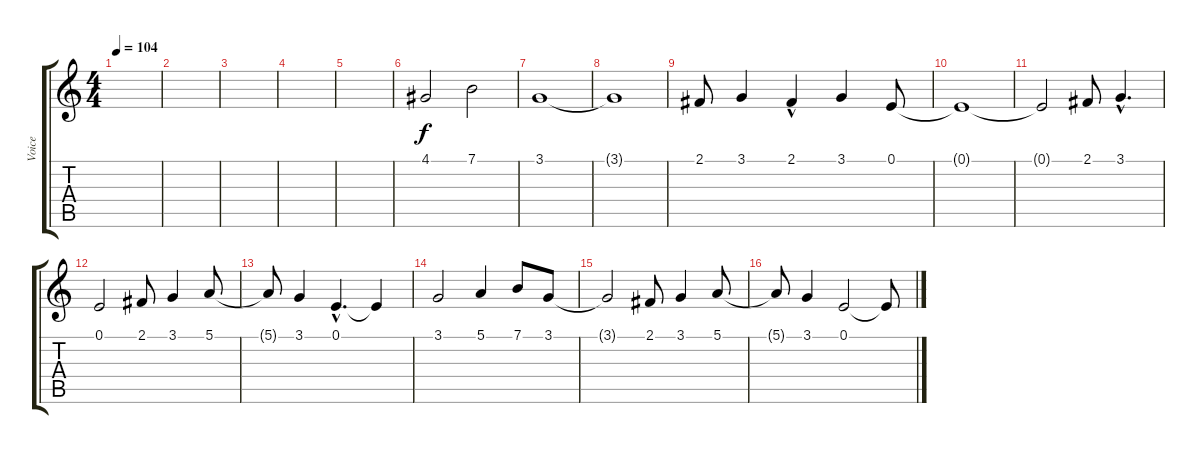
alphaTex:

\track ("Voice" "Voice") {instrument choiraahs}
\staff {score tabs}
\tuning (E4 B3 G3 D3 A2 E2) {hide}
\ts (4 4)
\tempo 104
\clef g2
\ks c
|
|
|
|
|
4.1.2 7.1.2 |
3.1.1 |
3.1{t}.1 |
2.1.8 3.1.4 2.1{hac}.4 3.1.4 0.1.8 |
0.1{t}.1 |
0.1{t}.2 2.1.8 3.1{hac}.4{d} |
0.1.2 2.1.8 3.1.4 5.1.8 |
5.1{t}.8 3.1.4 0.1{hac}.4{d} 0.1{t}.4 |
3.1.2 5.1.4 7.1.8 3.1.8 |
3.1{t}.2 2.1.8 3.1.4 5.1.8 |
5.1{t}.8 3.1.4 0.1.2 0.1{t}.8
